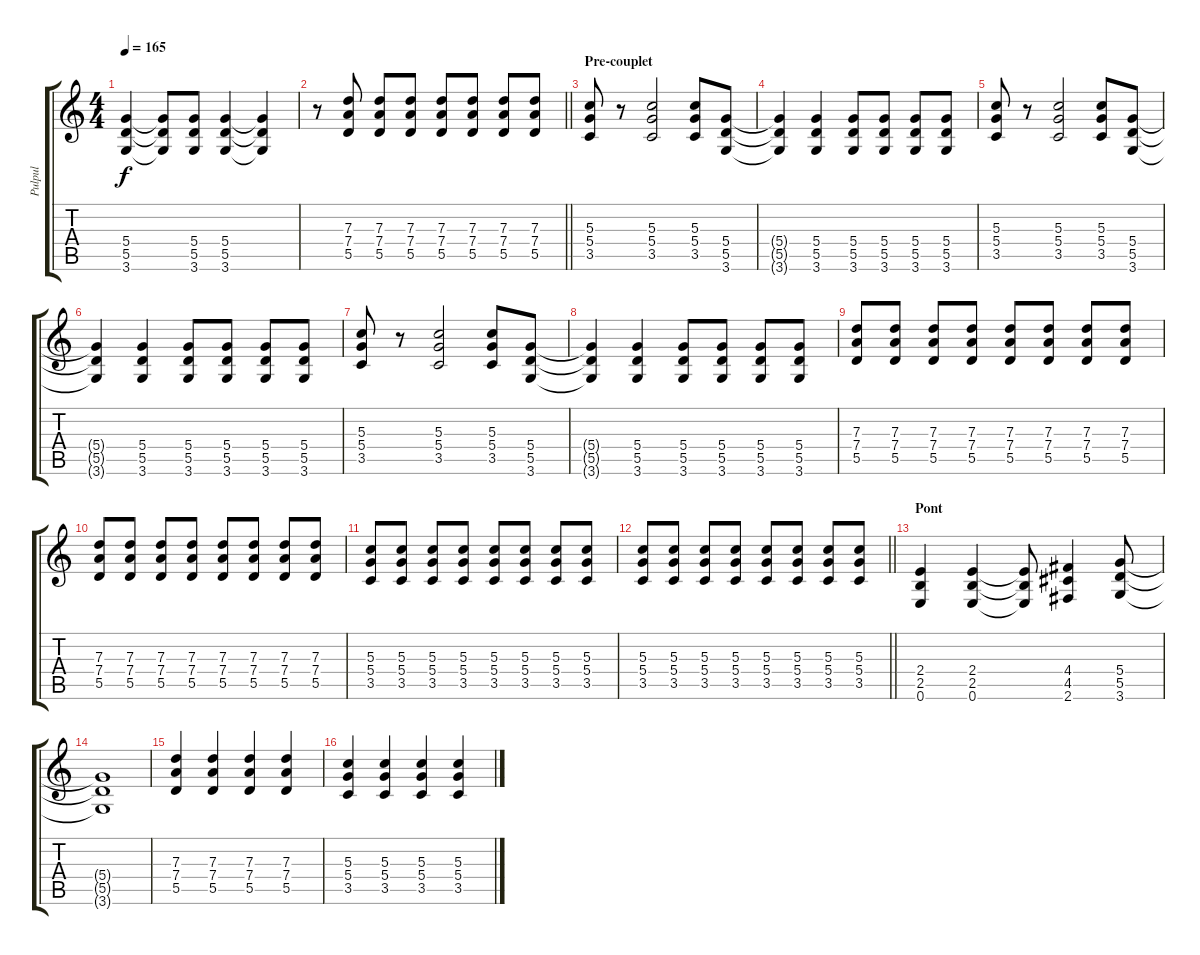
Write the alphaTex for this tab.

\track ("Pulpul" "Pulpul") {instrument overdrivenguitar}
\staff {score tabs}
\tuning (E4 B3 G3 D3 A2 E2) {hide}
\ts (4 4)
\tempo 165
\clef g2
\ks c
(5.4 5.5 3.6).4{dy f} (5.4{t} 5.5{t} 3.6{t}).8 (5.4 5.5 3.6).8 (5.4 5.5 3.6).4 (5.4{t} 5.5{t} 3.6{t}).4 |
\barLineRight lightlight
r.8 (7.3 7.4 5.5).8 (7.3 7.4 5.5).8 (7.3 7.4 5.5).8 (7.3 7.4 5.5).8 (7.3 7.4 5.5).8 (7.3 7.4 5.5).8 (7.3 7.4 5.5).8 |
\section ("" "Pre-couplet")
(5.3 5.4 3.5).8 r.8 (5.3 5.4 3.5).2 (5.3 5.4 3.5).8 (5.4 5.5 3.6).8 |
(5.4{t} 5.5{t} 3.6{t}).4 (5.4 5.5 3.6).4 (5.4 5.5 3.6).8 (5.4 5.5 3.6).8 (5.4 5.5 3.6).8 (5.4 5.5 3.6).8 |
(5.3 5.4 3.5).8 r.8 (5.3 5.4 3.5).2 (5.3 5.4 3.5).8 (5.4 5.5 3.6).8 |
(5.4{t} 5.5{t} 3.6{t}).4 (5.4 5.5 3.6).4 (5.4 5.5 3.6).8 (5.4 5.5 3.6).8 (5.4 5.5 3.6).8 (5.4 5.5 3.6).8 |
(5.3 5.4 3.5).8 r.8 (5.3 5.4 3.5).2 (5.3 5.4 3.5).8 (5.4 5.5 3.6).8 |
(5.4{t} 5.5{t} 3.6{t}).4 (5.4 5.5 3.6).4 (5.4 5.5 3.6).8 (5.4 5.5 3.6).8 (5.4 5.5 3.6).8 (5.4 5.5 3.6).8 |
(7.3 7.4 5.5).8 (7.3 7.4 5.5).8 (7.3 7.4 5.5).8 (7.3 7.4 5.5).8 (7.3 7.4 5.5).8 (7.3 7.4 5.5).8 (7.3 7.4 5.5).8 (7.3 7.4 5.5).8 |
(7.3 7.4 5.5).8 (7.3 7.4 5.5).8 (7.3 7.4 5.5).8 (7.3 7.4 5.5).8 (7.3 7.4 5.5).8 (7.3 7.4 5.5).8 (7.3 7.4 5.5).8 (7.3 7.4 5.5).8 |
(5.3 5.4 3.5).8 (5.3 5.4 3.5).8 (5.3 5.4 3.5).8 (5.3 5.4 3.5).8 (5.3 5.4 3.5).8 (5.3 5.4 3.5).8 (5.3 5.4 3.5).8 (5.3 5.4 3.5).8 |
\barLineRight lightlight
(5.3 5.4 3.5).8 (5.3 5.4 3.5).8 (5.3 5.4 3.5).8 (5.3 5.4 3.5).8 (5.3 5.4 3.5).8 (5.3 5.4 3.5).8 (5.3 5.4 3.5).8 (5.3 5.4 3.5).8 |
\section ("" "Pont")
(2.4 2.5 0.6).4 (2.4 2.5 0.6).4 (2.4{t} 2.5{t} 0.6{t}).8 (4.4 4.5 2.6).4 (5.4 5.5 3.6).8 |
(5.4{t} 5.5{t} 3.6{t}).1 |
(7.3 7.4 5.5).4 (7.3 7.4 5.5).4 (7.3 7.4 5.5).4 (7.3 7.4 5.5).4 |
(5.3 5.4 3.5).4 (5.3 5.4 3.5).4 (5.3 5.4 3.5).4 (5.3 5.4 3.5).4
